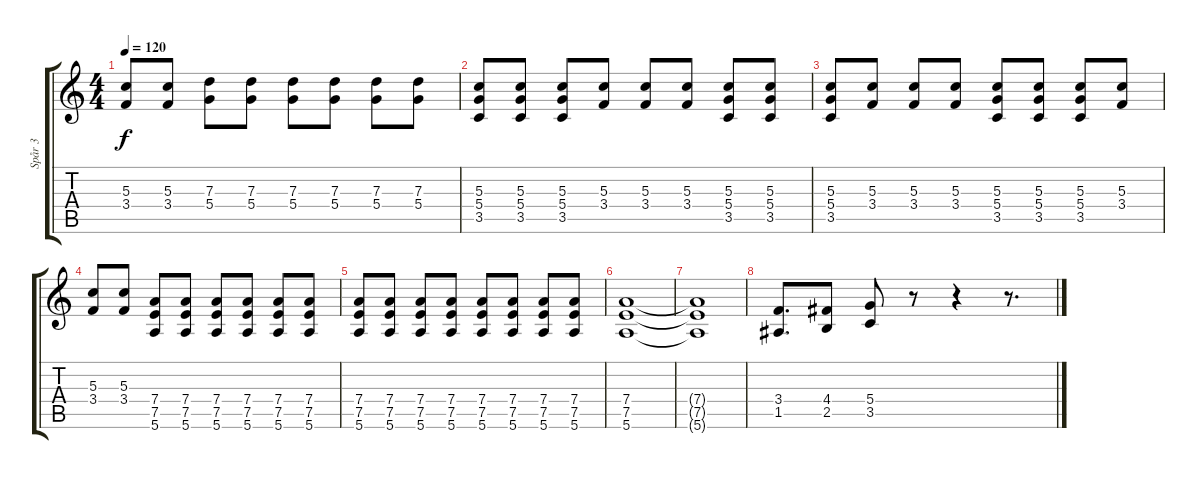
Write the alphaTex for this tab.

\track ("Spår 3" "Spår 3") {instrument overdrivenguitar}
\staff {score tabs}
\tuning (E4 B3 G3 D3 A2 E2) {hide}
\ts (4 4)
\tempo 120
\clef g2
\ks c
(5.3 3.4).8{dy f} (5.3 3.4).8 (7.3 5.4).8 (7.3 5.4).8 (7.3 5.4).8 (7.3 5.4).8 (7.3 5.4).8 (7.3 5.4).8 |
(5.3 5.4 3.5).8 (5.3 5.4 3.5).8 (5.3 5.4 3.5).8 (5.3 3.4).8 (5.3 3.4).8 (5.3 3.4).8 (5.3 5.4 3.5).8 (5.3 5.4 3.5).8 |
(5.3 5.4 3.5).8 (5.3 3.4).8 (5.3 3.4).8 (5.3 3.4).8 (5.3 5.4 3.5).8 (5.3 5.4 3.5).8 (5.3 5.4 3.5).8 (5.3 3.4).8 |
(5.3 3.4).8 (5.3 3.4).8 (7.4 7.5 5.6).8 (7.4 7.5 5.6).8 (7.4 7.5 5.6).8 (7.4 7.5 5.6).8 (7.4 7.5 5.6).8 (7.4 7.5 5.6).8 |
(7.4 7.5 5.6).8 (7.4 7.5 5.6).8 (7.4 7.5 5.6).8 (7.4 7.5 5.6).8 (7.4 7.5 5.6).8 (7.4 7.5 5.6).8 (7.4 7.5 5.6).8 (7.4 7.5 5.6).8 |
(7.4 7.5 5.6).1 |
(7.4{t} 7.5{t} 5.6{t}).1 |
(3.4 1.5).8{d} (4.4 2.5).8 (5.4 3.5).8 r.8 r.4 r.8{d}
